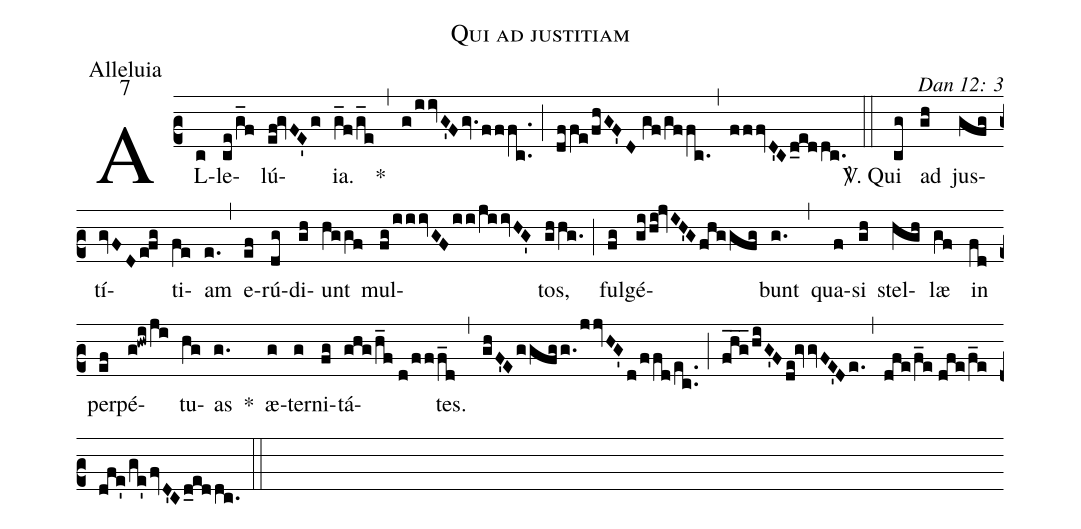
name: Qui ad justitiam;
office-part: Alleluia;
mode: 7;
commentary: Dan 12: 3;
%%
(c2) AL(c)le(ce/g_f)lú(ef!gvFE'g)ia.(g_f/g_e) *(,) (g/iivG'F/gv.fffc..) (;) (dffe/fhGF'D//gf/gffc.) (,) (fffvD'C/d_eddc.) (::)
<sp>V/</sp>. Qui(cg) ad(gh) jus(gfg)tí(gvFD/e!fg)ti(fe)am(e.) (,) e(ef)rú(dg)di(gh)unt(hggf) mul(fg/iiivGF/ii/jiivHG')tos,(ghhg.) (;) ful(fg)gé(gi/hi!jvIH'G/fhggfg)bunt(g.) (,) qua(f)si(gh) stel(hgh)læ(gf) in(fd) per(ef)pé(g!hwi/ji)tu(hg)as(g.) *() æ(g)ter(g)ni(fg)tá(ghg/h_f//d/fff_d)tes.(,) (ghF'E/ggfg/g./jjvHG'/d/ffd/ec..) (;) (fhg___/hiG'F/de!gvvFE'De.) (,) (dfe/f_e//dfe/f_e//dfe'/ge'/fvD'C/d_eddc.) (::)
